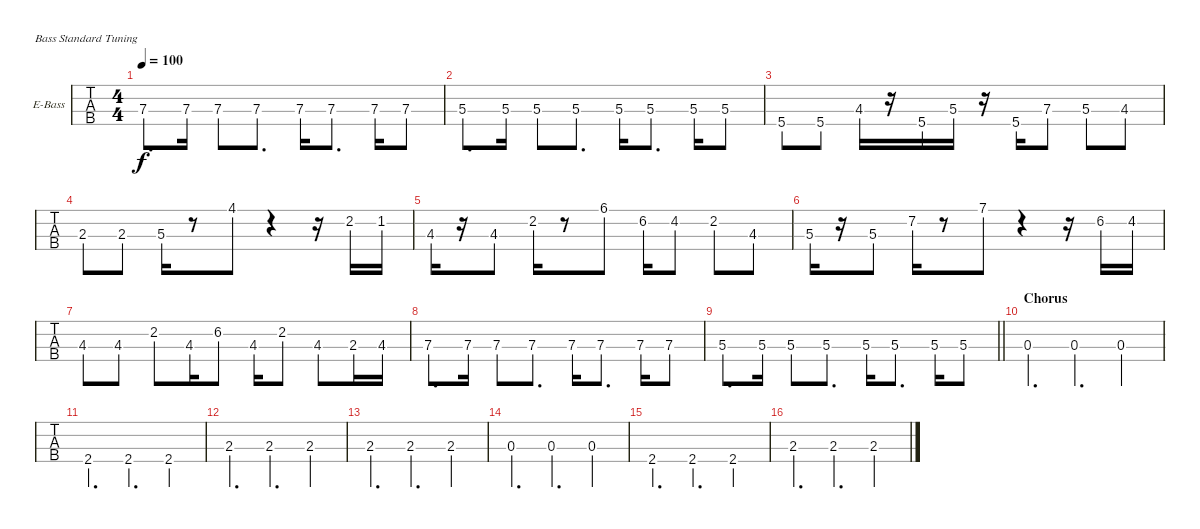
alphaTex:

\bracketExtendMode groupsimilarinstruments
\firstSystemTrackNameOrientation horizontal
\otherSystemsTrackNameOrientation horizontal
\track ("Nikolai" "E-Bass") {instrument electricbassfinger}
\staff {tabs}
\tuning (G2 D2 A1 E1)
\ts (4 4)
\tempo 100
\clef f4
\ks c
7.3.8{d dy f} 7.3.16 7.3.8 7.3.8{d} 7.3.16 7.3.8{d} 7.3.16 7.3.8 |
5.3.8{d} 5.3.16 5.3.8 5.3.8{d} 5.3.16 5.3.8{d} 5.3.16 5.3.8 |
5.4.8 5.4.8 4.3.16 r.16 5.4.16 5.3.16 r.16 5.4.16 7.3.8 5.3.8 4.3.8 |
2.3.8 2.3.8 5.3.16 r.8 4.1.8 r.4 r.16 2.2.16 1.2.16 |
4.3.16 r.16 4.3.8 2.2.16 r.8 6.1.8 6.2.16 4.2.8 2.2.8 4.3.8 |
5.3.16 r.16 5.3.8 7.2.16 r.8 7.1.8 r.4 r.16 6.2.16 4.2.16 |
4.3.8 4.3.8 2.2.8 4.3.16 6.2.8 4.3.16 2.2.8 4.3.8 2.3.16 4.3.16 |
7.3.8{d} 7.3.16 7.3.8 7.3.8{d} 7.3.16 7.3.8{d} 7.3.16 7.3.8 |
\barLineRight lightlight
5.3.8{d} 5.3.16 5.3.8 5.3.8{d} 5.3.16 5.3.8{d} 5.3.16 5.3.8 |
\section ("" "Chorus")
0.3.4{d} 0.3.4{d} 0.3.4 |
2.4.4{d} 2.4.4{d} 2.4.4 |
2.3.4{d} 2.3.4{d} 2.3.4 |
2.3.4{d} 2.3.4{d} 2.3.4 |
0.3.4{d} 0.3.4{d} 0.3.4 |
2.4.4{d} 2.4.4{d} 2.4.4 |
2.3.4{d} 2.3.4{d} 2.3.4
